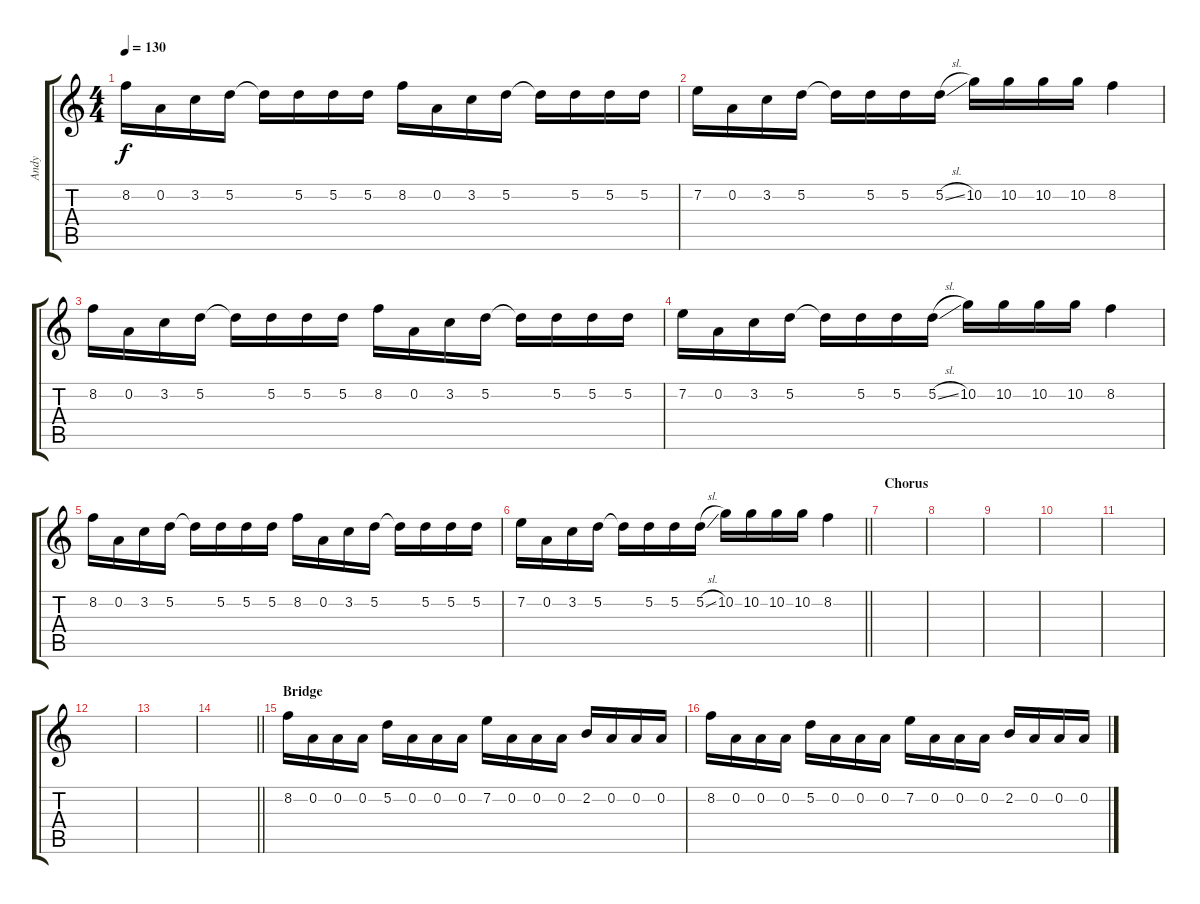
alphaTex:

\track ("Andy" "Andy") {instrument distortionguitar}
\staff {score tabs}
\tuning (D4 A3 F3 C3 G2 D2) {hide}
\ts (4 4)
\tempo 130
\clef g2
\ks c
8.2.16{dy f} 0.2.16 3.2.16 5.2.16 5.2{t}.16 5.2.16 5.2.16 5.2.16 8.2.16 0.2.16 3.2.16 5.2.16 5.2{t}.16 5.2.16 5.2.16 5.2.16 |
7.2.16 0.2.16 3.2.16 5.2.16 5.2{t}.16 5.2.16 5.2.16 5.2{sl}.16 10.2.16 10.2.16 10.2.16 10.2.16 8.2.4 |
8.2.16 0.2.16 3.2.16 5.2.16 5.2{t}.16 5.2.16 5.2.16 5.2.16 8.2.16 0.2.16 3.2.16 5.2.16 5.2{t}.16 5.2.16 5.2.16 5.2.16 |
7.2.16 0.2.16 3.2.16 5.2.16 5.2{t}.16 5.2.16 5.2.16 5.2{sl}.16 10.2.16 10.2.16 10.2.16 10.2.16 8.2.4 |
8.2.16 0.2.16 3.2.16 5.2.16 5.2{t}.16 5.2.16 5.2.16 5.2.16 8.2.16 0.2.16 3.2.16 5.2.16 5.2{t}.16 5.2.16 5.2.16 5.2.16 |
\barLineRight lightlight
7.2.16 0.2.16 3.2.16 5.2.16 5.2{t}.16 5.2.16 5.2.16 5.2{sl}.16 10.2.16 10.2.16 10.2.16 10.2.16 8.2.4 |
\section ("" "Chorus")
|
|
|
|
|
|
|
\barLineRight lightlight
|
\section ("" "Bridge")
8.2.16 0.2.16 0.2.16 0.2.16 5.2.16 0.2.16 0.2.16 0.2.16 7.2.16 0.2.16 0.2.16 0.2.16 2.2.16 0.2.16 0.2.16 0.2.16 |
8.2.16 0.2.16 0.2.16 0.2.16 5.2.16 0.2.16 0.2.16 0.2.16 7.2.16 0.2.16 0.2.16 0.2.16 2.2.16 0.2.16 0.2.16 0.2.16
